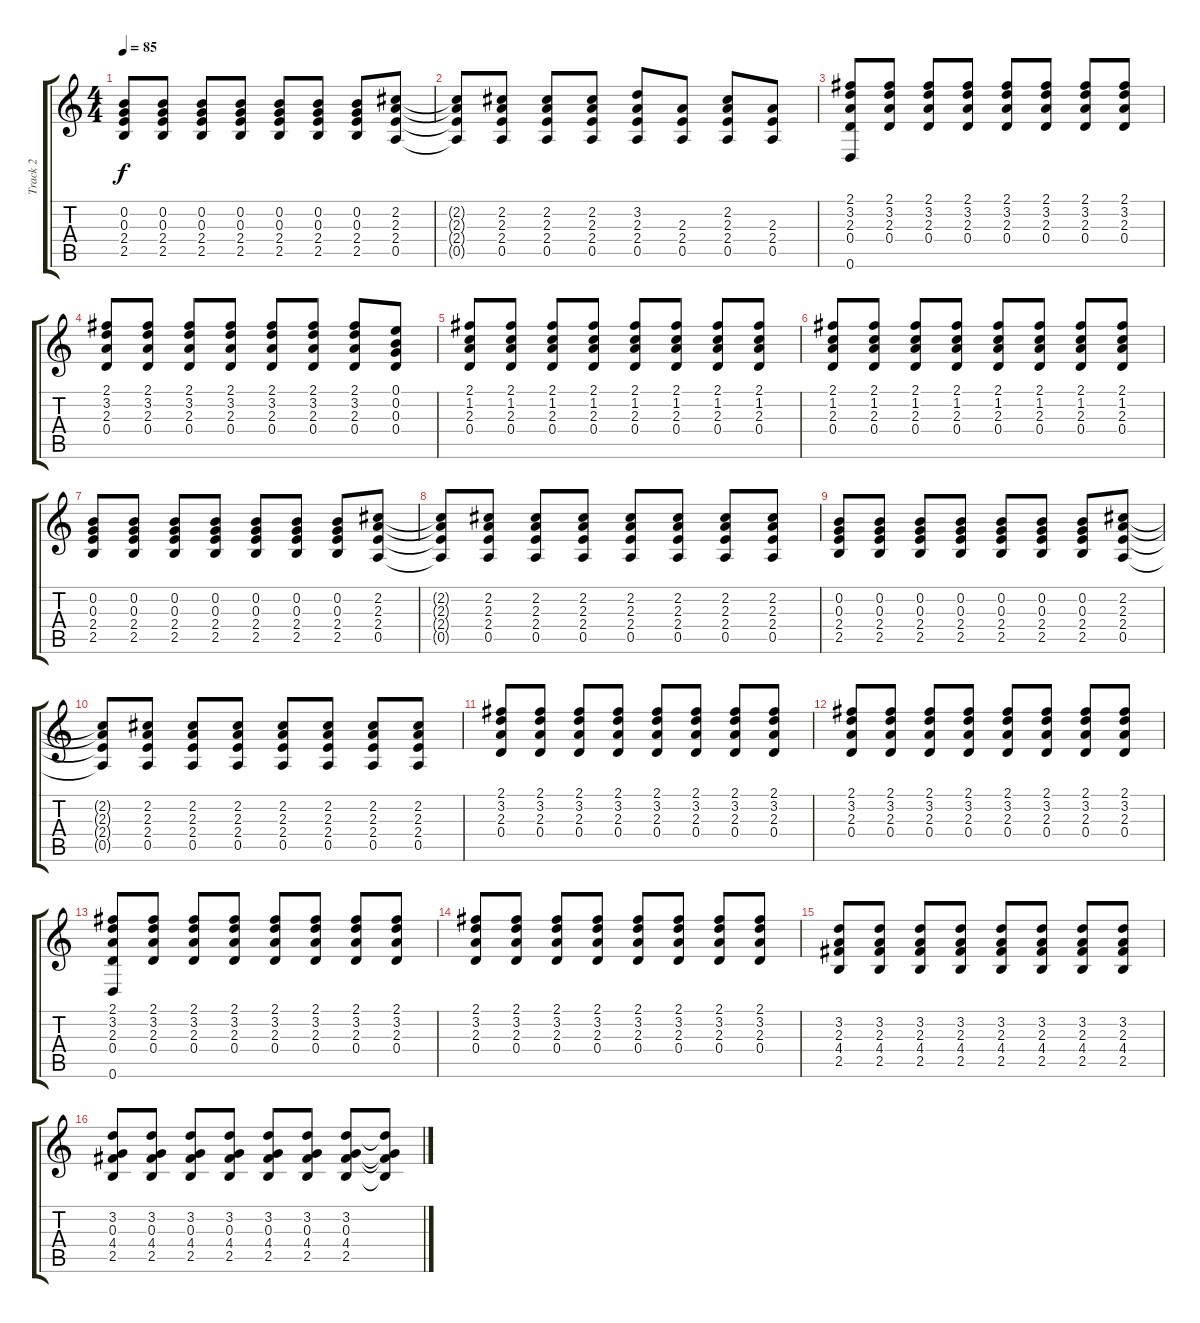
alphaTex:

\track ("Track 2" "Track 2") {instrument acousticguitarsteel}
\staff {score tabs}
\tuning (E4 B3 G3 D3 A2 D2) {hide}
\ts (4 4)
\tempo 85
\clef g2
\ks c
(0.2 0.3 2.4 2.5).8{dy f} (0.2 0.3 2.4 2.5).8 (0.2 0.3 2.4 2.5).8 (0.2 0.3 2.4 2.5).8 (0.2 0.3 2.4 2.5).8 (0.2 0.3 2.4 2.5).8 (0.2 0.3 2.4 2.5).8 (2.2 2.3 2.4 0.5).8 |
(2.2{t} 2.3{t} 2.4{t} 0.5{t}).8 (2.2 2.3 2.4 0.5).8 (2.2 2.3 2.4 0.5).8 (2.2 2.3 2.4 0.5).8 (3.2 2.3 2.4 0.5).8 (2.3 2.4 0.5).8 (2.2 2.3 2.4 0.5).8 (2.3 2.4 0.5).8 |
(2.1 3.2 2.3 0.4 0.6).8 (2.1 3.2 2.3 0.4).8 (2.1 3.2 2.3 0.4).8 (2.1 3.2 2.3 0.4).8 (2.1 3.2 2.3 0.4).8 (2.1 3.2 2.3 0.4).8 (2.1 3.2 2.3 0.4).8 (2.1 3.2 2.3 0.4).8 |
(2.1 3.2 2.3 0.4).8 (2.1 3.2 2.3 0.4).8 (2.1 3.2 2.3 0.4).8 (2.1 3.2 2.3 0.4).8 (2.1 3.2 2.3 0.4).8 (2.1 3.2 2.3 0.4).8 (2.1 3.2 2.3 0.4).8 (0.1 0.2 0.3 0.4).8 |
(2.1 1.2 2.3 0.4).8 (2.1 1.2 2.3 0.4).8 (2.1 1.2 2.3 0.4).8 (2.1 1.2 2.3 0.4).8 (2.1 1.2 2.3 0.4).8 (2.1 1.2 2.3 0.4).8 (2.1 1.2 2.3 0.4).8 (2.1 1.2 2.3 0.4).8 |
(2.1 1.2 2.3 0.4).8 (2.1 1.2 2.3 0.4).8 (2.1 1.2 2.3 0.4).8 (2.1 1.2 2.3 0.4).8 (2.1 1.2 2.3 0.4).8 (2.1 1.2 2.3 0.4).8 (2.1 1.2 2.3 0.4).8 (2.1 1.2 2.3 0.4).8 |
(0.2 0.3 2.4 2.5).8 (0.2 0.3 2.4 2.5).8 (0.2 0.3 2.4 2.5).8 (0.2 0.3 2.4 2.5).8 (0.2 0.3 2.4 2.5).8 (0.2 0.3 2.4 2.5).8 (0.2 0.3 2.4 2.5).8 (2.2 2.3 2.4 0.5).8 |
(2.2{t} 2.3{t} 2.4{t} 0.5{t}).8 (2.2 2.3 2.4 0.5).8 (2.2 2.3 2.4 0.5).8 (2.2 2.3 2.4 0.5).8 (2.2 2.3 2.4 0.5).8 (2.2 2.3 2.4 0.5).8 (2.2 2.3 2.4 0.5).8 (2.2 2.3 2.4 0.5).8 |
(0.2 0.3 2.4 2.5).8 (0.2 0.3 2.4 2.5).8 (0.2 0.3 2.4 2.5).8 (0.2 0.3 2.4 2.5).8 (0.2 0.3 2.4 2.5).8 (0.2 0.3 2.4 2.5).8 (0.2 0.3 2.4 2.5).8 (2.2 2.3 2.4 0.5).8 |
(2.2{t} 2.3{t} 2.4{t} 0.5{t}).8 (2.2 2.3 2.4 0.5).8 (2.2 2.3 2.4 0.5).8 (2.2 2.3 2.4 0.5).8 (2.2 2.3 2.4 0.5).8 (2.2 2.3 2.4 0.5).8 (2.2 2.3 2.4 0.5).8 (2.2 2.3 2.4 0.5).8 |
(2.1 3.2 2.3 0.4).8 (2.1 3.2 2.3 0.4).8 (2.1 3.2 2.3 0.4).8 (2.1 3.2 2.3 0.4).8 (2.1 3.2 2.3 0.4).8 (2.1 3.2 2.3 0.4).8 (2.1 3.2 2.3 0.4).8 (2.1 3.2 2.3 0.4).8 |
(2.1 3.2 2.3 0.4).8 (2.1 3.2 2.3 0.4).8 (2.1 3.2 2.3 0.4).8 (2.1 3.2 2.3 0.4).8 (2.1 3.2 2.3 0.4).8 (2.1 3.2 2.3 0.4).8 (2.1 3.2 2.3 0.4).8 (2.1 3.2 2.3 0.4).8 |
(2.1 3.2 2.3 0.4 0.6).8 (2.1 3.2 2.3 0.4).8 (2.1 3.2 2.3 0.4).8 (2.1 3.2 2.3 0.4).8 (2.1 3.2 2.3 0.4).8 (2.1 3.2 2.3 0.4).8 (2.1 3.2 2.3 0.4).8 (2.1 3.2 2.3 0.4).8 |
(2.1 3.2 2.3 0.4).8 (2.1 3.2 2.3 0.4).8 (2.1 3.2 2.3 0.4).8 (2.1 3.2 2.3 0.4).8 (2.1 3.2 2.3 0.4).8 (2.1 3.2 2.3 0.4).8 (2.1 3.2 2.3 0.4).8 (2.1 3.2 2.3 0.4).8 |
(3.2 2.3 4.4 2.5).8 (3.2 2.3 4.4 2.5).8 (3.2 2.3 4.4 2.5).8 (3.2 2.3 4.4 2.5).8 (3.2 2.3 4.4 2.5).8 (3.2 2.3 4.4 2.5).8 (3.2 2.3 4.4 2.5).8 (3.2 2.3 4.4 2.5).8 |
(3.2 0.3 4.4 2.5).8 (3.2 0.3 4.4 2.5).8 (3.2 0.3 4.4 2.5).8 (3.2 0.3 4.4 2.5).8 (3.2 0.3 4.4 2.5).8 (3.2 0.3 4.4 2.5).8 (3.2 0.3 4.4 2.5).8 (3.2{t} 0.3{t} 4.4{t} 2.5{t}).8
